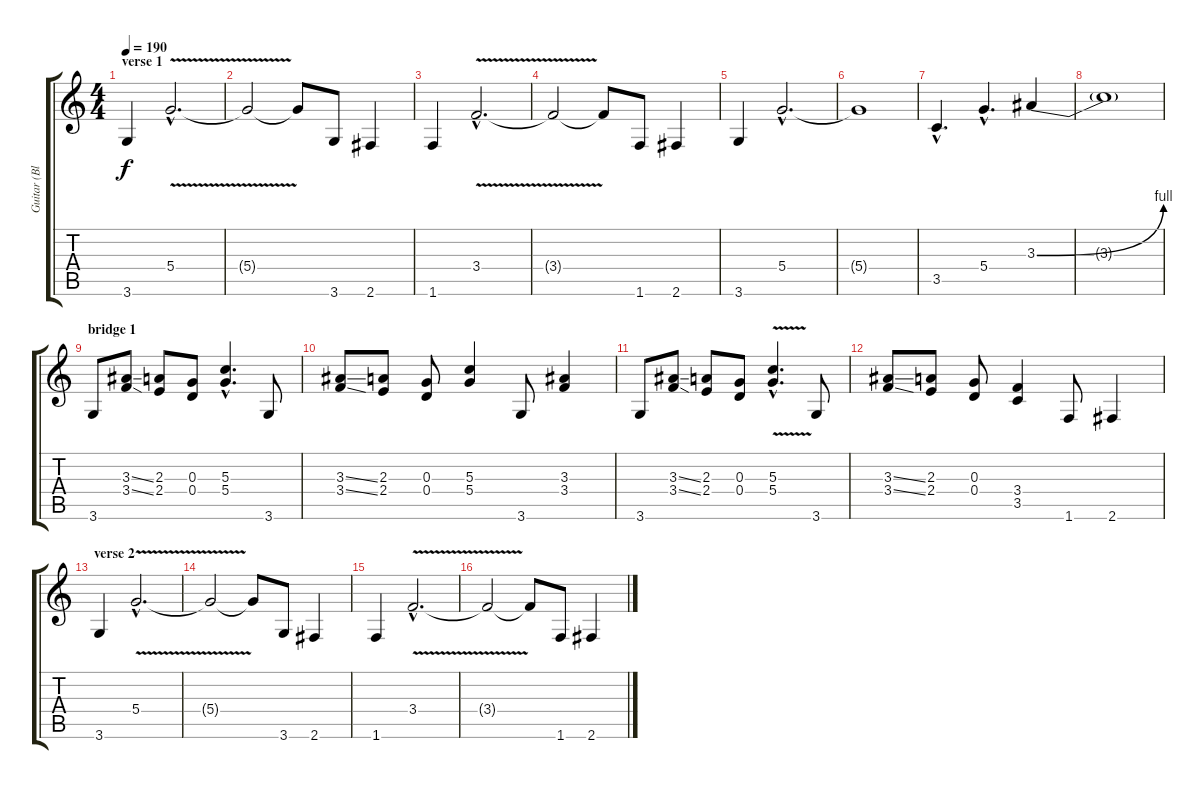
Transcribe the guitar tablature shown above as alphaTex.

\track ("Guitar (Blackmore)" "Guitar (Bl") {instrument distortionguitar}
\staff {score tabs}
\tuning (E4 B3 G3 D3 A2 E2) {hide}
\ts (4 4)
\section ("" "verse 1")
\tempo 190
\clef g2
\ks c
3.6.4{dy f} 5.4{v hac}.2{d} |
5.4{t}.2 5.4{t}.8 3.6.8 2.6.4 |
1.6.4 3.4{v hac}.2{d} |
3.4{t}.2 3.4{t}.8 1.6.8 2.6.4 |
3.6.4 5.4{hac}.2{d} |
5.4{t}.1 |
3.5{hac}.4{d} 5.4{hac}.4{d} 3.3{be (bend 0 0 60 4)}.4 |
3.3{t}.1 |
\section ("" "bridge 1")
3.6.8 (3.3{ss} 3.4{ss}).8 (2.3 2.4).8 (0.3 0.4).8 (5.3{hac} 5.4{hac}).4{d} 3.6.8 |
(3.3{ss} 3.4{ss}).8 (2.3 2.4).8 (0.3 0.4).8 (5.3 5.4).4 3.6.8 (3.3 3.4).4 |
3.6.8 (3.3{ss} 3.4{ss}).8 (2.3 2.4).8 (0.3 0.4).8 (5.3{v hac} 5.4{v hac}).4{d} 3.6.8 |
(3.3{ss} 3.4{ss}).8 (2.3 2.4).8 (0.3 0.4).8 (3.4 3.5).4 1.6.8 2.6.4 |
\section ("" "verse 2")
3.6.4 5.4{v hac}.2{d} |
5.4{t}.2 5.4{t}.8 3.6.8 2.6.4 |
1.6.4 3.4{v hac}.2{d} |
3.4{t}.2 3.4{t}.8 1.6.8 2.6.4
